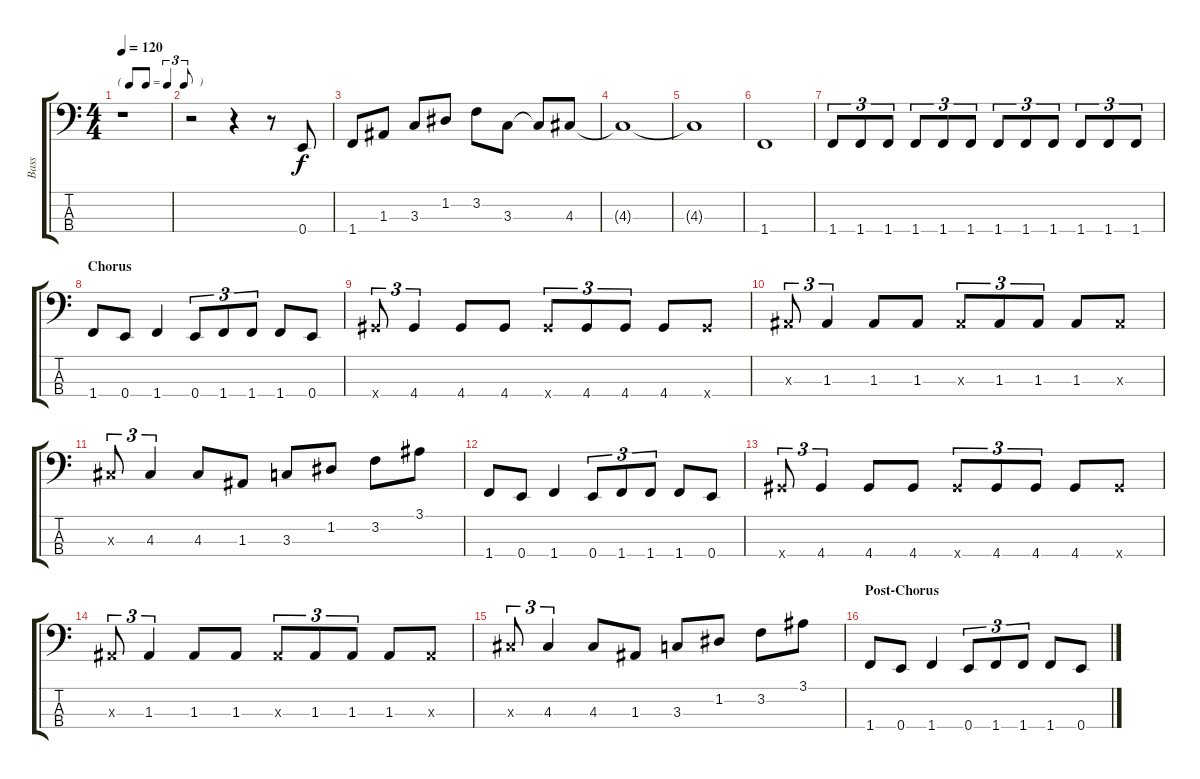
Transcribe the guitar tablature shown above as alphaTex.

\track ("Bass" "Bass") {instrument electricbassfinger}
\staff {score tabs}
\tuning (G2 D2 A1 E1) {hide}
\ts (4 4)
\tf triplet8th
\tempo 120
\clef f4
\ks c
r.1{dy f} |
r.2 r.4 r.8 0.4.8 |
1.4.8 1.3.8 3.3.8 1.2.8 3.2.8 3.3.8 3.3{t}.8 4.3.8 |
4.3{t}.1 |
4.3{t}.1 |
1.4.1 |
1.4.8{tu (3 2)} 1.4.8{tu (3 2)} 1.4.8{tu (3 2)} 1.4.8{tu (3 2)} 1.4.8{tu (3 2)} 1.4.8{tu (3 2)} 1.4.8{tu (3 2)} 1.4.8{tu (3 2)} 1.4.8{tu (3 2)} 1.4.8{tu (3 2)} 1.4.8{tu (3 2)} 1.4.8{tu (3 2)} |
\section ("" "Chorus")
1.4.8 0.4.8 1.4.4 0.4.8{tu (3 2)} 1.4.8{tu (3 2)} 1.4.8{tu (3 2)} 1.4.8 0.4.8 |
4.4{x}.8{tu (3 2)} 4.4.4{tu (3 2)} 4.4.8 4.4.8 4.4{x}.8{tu (3 2)} 4.4.8{tu (3 2)} 4.4.8{tu (3 2)} 4.4.8 4.4{x}.8 |
1.3{x}.8{tu (3 2)} 1.3.4{tu (3 2)} 1.3.8 1.3.8 1.3{x}.8{tu (3 2)} 1.3.8{tu (3 2)} 1.3.8{tu (3 2)} 1.3.8 1.3{x}.8 |
4.3{x}.8{tu (3 2)} 4.3.4{tu (3 2)} 4.3.8 1.3.8 3.3.8 1.2.8 3.2.8 3.1.8 |
1.4.8 0.4.8 1.4.4 0.4.8{tu (3 2)} 1.4.8{tu (3 2)} 1.4.8{tu (3 2)} 1.4.8 0.4.8 |
4.4{x}.8{tu (3 2)} 4.4.4{tu (3 2)} 4.4.8 4.4.8 4.4{x}.8{tu (3 2)} 4.4.8{tu (3 2)} 4.4.8{tu (3 2)} 4.4.8 4.4{x}.8 |
1.3{x}.8{tu (3 2)} 1.3.4{tu (3 2)} 1.3.8 1.3.8 1.3{x}.8{tu (3 2)} 1.3.8{tu (3 2)} 1.3.8{tu (3 2)} 1.3.8 1.3{x}.8 |
4.3{x}.8{tu (3 2)} 4.3.4{tu (3 2)} 4.3.8 1.3.8 3.3.8 1.2.8 3.2.8 3.1.8 |
\section ("" "Post-Chorus")
1.4.8 0.4.8 1.4.4 0.4.8{tu (3 2)} 1.4.8{tu (3 2)} 1.4.8{tu (3 2)} 1.4.8 0.4.8
